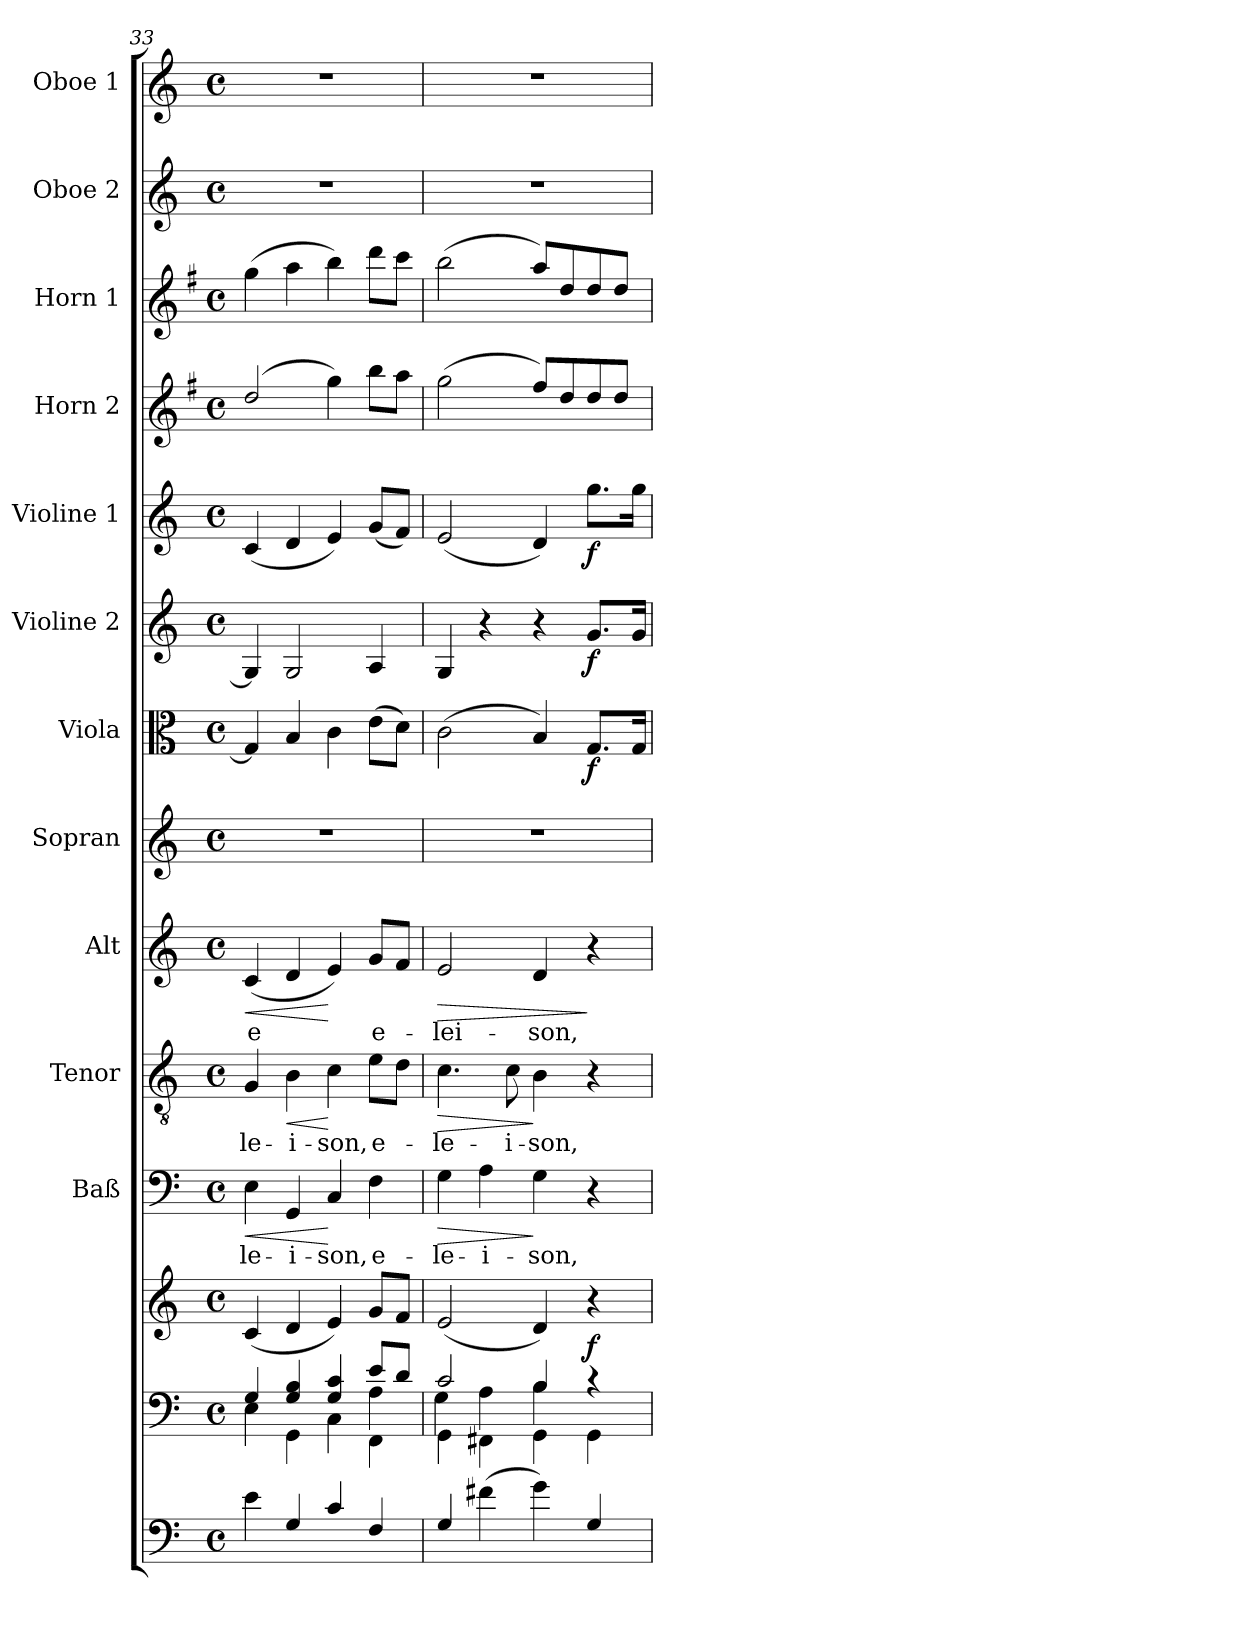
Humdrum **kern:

**kern	**kern	**kern	**dynam	**kern	**text	**dynam	**kern	**text	**dynam	**kern	**text	**dynam	**kern	**kern	**dynam	**kern	**dynam	**kern	**dynam	**kern	**kern	**kern	**kern
*part13	*part12	*part12	*part12	*part11	*part11	*part11	*part10	*part10	*part10	*part9	*part9	*part9	*part8	*part7	*part7	*part6	*part6	*part5	*part5	*part4	*part3	*part2	*part1
*staff14	*staff13	*staff12	*staff12/13	*staff11	*staff11	*staff11	*staff10	*staff10	*staff10	*staff9	*staff9	*staff9	*staff8	*staff7	*staff7	*staff6	*staff6	*staff5	*staff5	*staff4	*staff3	*staff2	*staff1
*	*	*	*	*I"Baß	*	*	*I"Tenor	*	*	*I"Alt	*	*	*I"Sopran	*I"Viola	*	*I"Violine 2	*	*I"Violine 1	*	*I"Horn 2	*I"Horn 1	*I"Oboe 2	*I"Oboe 1
*	*	*	*	*I'Baß	*	*	*I'Ten	*	*	*I'Alt	*	*	*I'Sop	*I'Vla.	*	*I'Vln. 2	*	*I'Vln. 1	*	*I'Hrn. 2	*I'Hrn. 1	*I'Ob. 2	*I'Ob. 1
!!LO:PB:g=z
*clefF4	*clefF4	*clefG2	*	*clefF4	*	*	*clefGv2	*	*	*clefG2	*	*	*clefG2	*clefC3	*	*clefG2	*	*clefG2	*	*clefG2	*clefG2	*clefG2	*clefG2
*ITrd7c12	*	*	*	*	*	*	*	*	*	*	*	*	*	*	*	*	*	*	*	*ITrd4c7	*ITrd4c7	*	*
*k[]	*k[]	*k[]	*	*k[]	*	*	*k[]	*	*	*k[]	*	*	*k[]	*k[]	*	*k[]	*	*k[]	*	*k[]	*k[]	*k[]	*k[]
*C:	*C:	*C:	*	*C:	*	*	*C:	*	*	*C:	*	*	*C:	*C:	*	*C:	*	*C:	*	*C:	*C:	*C:	*C:
*M4/4	*M4/4	*M4/4	*	*M4/4	*	*	*M4/4	*	*	*M4/4	*	*	*M4/4	*M4/4	*	*M4/4	*	*M4/4	*	*M4/4	*M4/4	*M4/4	*M4/4
*met(c)	*met(c)	*met(c)	*	*met(c)	*	*	*met(c)	*	*	*met(c)	*	*	*met(c)	*met(c)	*	*met(c)	*	*met(c)	*	*met(c)	*met(c)	*met(c)	*met(c)
=33	=33	=33	=33	=33	=33	=33	=33	=33	=33	=33	=33	=33	=33	=33	=33	=33	=33	=33	=33	=33	=33	=33	=33
*	*^	*	*	*	*	*	*	*	*	*	*	*	*	*	*	*	*	*	*	*	*	*	*
*	*	*^	*	*	*	*	*	*	*	*	*	*	*	*	*	*	*	*	*	*	*	*	*	*
!	!	!	!	!	!	!	!LO:LY:b	!LO:HP:b	!	!LO:LY:b	!	!	!LO:LY:b	!LO:HP:b	!	!	!	!	!	!	!	!	!	!	!
4E\	4G/	4E\	2.d\yy	(<4c/	.	4E\	-le-	<	4G/	-le-	.	(<4c/	-e	<	1r	4G/]	.	4G/]	.	(<4c/	.	(2g/	(>4cc\	1r	1r
!	!	!	!	!	!	!	!LO:LY:b	!	!	!LO:LY:b	!LO:HP:b	!	!	!	!	!	!	!	!	!	!	!	!	!	!
4GG/	4G/ 4B/	4GG\	.	4d/	.	4GG/	-i-	.	4B\	-i-	<	4d/	.	.	.	4B/	.	2G/	.	4d/	.	.	4dd\	.	.
!	!	!	!	!	!	!	!LO:LY:b	!	!	!LO:LY:b	!	!	!	!	!	!	!	!	!	!	!	!	!	!	!
4C/	4G/ 4c/	4C\	.	4e/)	.	4C/	-son,	[	4c\	-son,	[	4e/)	.	[	.	4c\	.	.	.	4e/)	.	4cc\)	4ee\)	.	.
!	!	!	!	!	!	!	!LO:LY:b	!	!	!LO:LY:b	!	!	!LO:LY:b	!	!	!	!	!	!	!	!	!	!	!	!
4FF/	8e/L	4FF\	4A\	8g/L	.	4F\	e-	.	8e\L	e-	.	8g/L	e-	.	.	(>8e\L	.	4A/	.	(<8g/L	.	8ee\L	8gg\L	.	.
.	8d/J	.	.	8f/J	.	.	.	.	8d\J	.	.	8f/J	.	.	.	8d\J)	.	.	.	8f/J)	.	8dd\J	8ff\J	.	.
=34	=34	=34	=34	=34	=34	=34	=34	=34	=34	=34	=34	=34	=34	=34	=34	=34	=34	=34	=34	=34	=34	=34	=34	=34	=34
!	!	!	!	!	!	!	!LO:LY:b	!LO:HP:b	!	!LO:LY:b	!LO:HP:b	!	!LO:LY:b	!LO:HP:b	!	!	!	!	!	!	!	!	!	!	!
4GG/	2c/	4GG\	4G\	(<2e/	.	4G\	-le-	>	4.c\	-le-	>	2e/	-lei-	>	1r	(>2c\	.	4G/	.	(<2e/	.	(>2cc\	(>2ee\	1r	1r
!	!	!	!	!	!	!	!LO:LY:b	!	!	!	!	!	!	!	!	!	!	!	!	!	!	!	!	!	!
(>4F#X\	.	4FF#X\	4A\	.	.	4A\	-i-	.	.	.	.	.	.	.	.	.	.	4r	.	.	.	.	.	.	.
!	!	!	!	!	!	!	!	!	!	!LO:LY:b	!	!	!	!	!	!	!	!	!	!	!	!	!	!	!
.	.	.	.	.	.	.	.	.	8c\	-i-	.	.	.	.	.	.	.	.	.	.	.	.	.	.	.
!	!	!	!	!	!	!	!LO:LY:b	!	!	!LO:LY:b	!	!	!LO:LY:b	!	!	!	!	!	!	!	!	!	!	!	!
4G\)	4B/	4GG\	4B\	4d/)	.	4G\	-son,	]	4B\	-son,	]	4d/	-son,	.	.	4B/)	.	4r	.	4d/)	.	8b/L)	8dd/L)	.	.
.	.	.	.	.	.	.	.	.	.	.	.	.	.	.	.	.	.	.	.	.	.	8g/	8g/	.	.
!	!	!	!	!	!LO:DY:a=2	!	!	!	!	!	!	!	!	!	!	!	!LO:DY:b	!	!LO:DY:b	!	!LO:DY:b	!	!	!	!
4GG/	4rc	4GG\	4ryy	4r	f	4r	.	.	4r	.	.	4r	.	]	.	8.G/L	f	8.g/L	f	8.gg\L	f	8g/	8g/	.	.
.	.	.	.	.	.	.	.	.	.	.	.	.	.	.	.	.	.	.	.	.	.	8g/J	8g/J	.	.
.	.	.	.	.	.	.	.	.	.	.	.	.	.	.	.	16G/Jk	.	16g/Jk	.	16gg\Jk	.	.	.	.	.
*	*v	*v	*v	*	*	*	*	*	*	*	*	*	*	*	*	*	*	*	*	*	*	*	*	*	*
=	=	=	=	=	=	=	=	=	=	=	=	=	=	=	=	=	=	=	=	=	=	=	=
*-	*-	*-	*-	*-	*-	*-	*-	*-	*-	*-	*-	*-	*-	*-	*-	*-	*-	*-	*-	*-	*-	*-	*-
